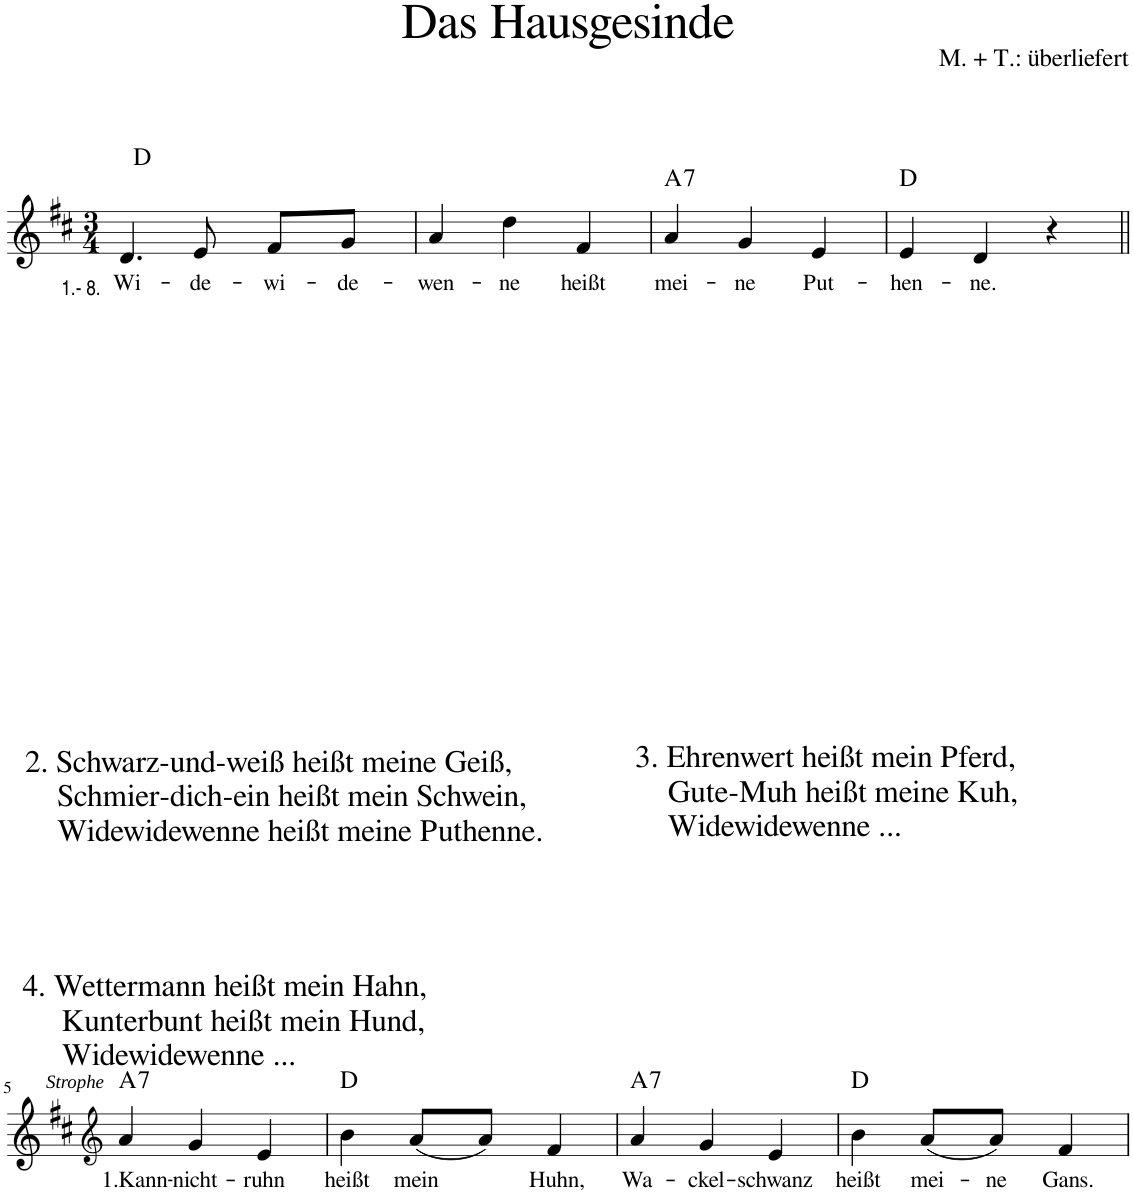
**kern	**text	**harte
*part1	*part1	*part1
*staff1	*staff1	*
*I"unbenannt1	*	*
*clefG2	*	*
*k[f#c#]	*	*
*M3/4	*	*
=1	=1	=1
!LO:TX:b:t=1.- 8.	!	!
!LO:TX:b:t=2. Schwarz-und-weiß heißt meine Geiß,	!	!
!LO:TX:b:t=Schmier-dich-ein heißt mein Schwein,	!	!
!LO:TX:b:t=Widewidewenne heißt meine Puthenne.	!	!
!LO:TX:b:t=3. Ehrenwert heißt mein Pferd,	!	!
!LO:TX:b:t=Gute-Muh heißt meine Kuh,	!	!
!LO:TX:b:t=Widewidewenne ...	!	!
!LO:TX:b:t=4. Wettermann heißt mein Hahn,	!	!
!LO:TX:b:t=Kunterbunt heißt mein Hund,	!	!
!LO:TX:b:t=Widewidewenne ...	!	!
!	!LO:LY:b	!
4.d/	Wi-	D:maj
!	!LO:LY:b	!
8e/	de-	.
!	!LO:LY:b	!
8f#/L	wi-	.
!	!LO:LY:b	!
8g/J	de-	.
=2	=2	=2
!	!LO:LY:b	!
4a/	wen-	.
!	!LO:LY:b	!
4dd\	ne	.
!	!LO:LY:b	!
4f#/	heißt	.
=3	=3	=3
!	!LO:LY:b	!LO:H:kt=7
4a/	mei-	A:7
!	!LO:LY:b	!
4g/	ne	.
!	!LO:LY:b	!
4e/	Put-	.
=4	=4	=4
!	!LO:LY:b	!
4e/	hen-	D:maj
!	!LO:LY:b	!
4d/	ne.	.
4r	.	.
!!LO:LB:g=z
=5||	=5||	=5||
*clefG2	*	*
!LO:TX:a:i:t=Strophe	!	!
!	!LO:LY:b	!LO:H:kt=7
4a/	1.Kann-	A:7
!	!LO:LY:b	!
4g/	nicht-	.
!	!LO:LY:b	!
4e/	ruhn	.
=6	=6	=6
!	!LO:LY:b	!
4b\	heißt	D:maj
!	!LO:LY:b	!
(8a/L	mein	.
8a/J)	.	.
!	!LO:LY:b	!
4f#/	Huhn,	.
=7	=7	=7
!	!LO:LY:b	!LO:H:kt=7
4a/	Wa-	A:7
!	!LO:LY:b	!
4g/	ckel-	.
!	!LO:LY:b	!
4e/	schwanz	.
=8	=8	=8
!	!LO:LY:b	!
4b\	heißt	D:maj
!	!LO:LY:b	!
(8a/L	mei-	.
!	!LO:LY:b	!
8a/J)	ne	.
!	!LO:LY:b	!
4f#/	Gans.	.
=	=	=
*-	*-	*-
